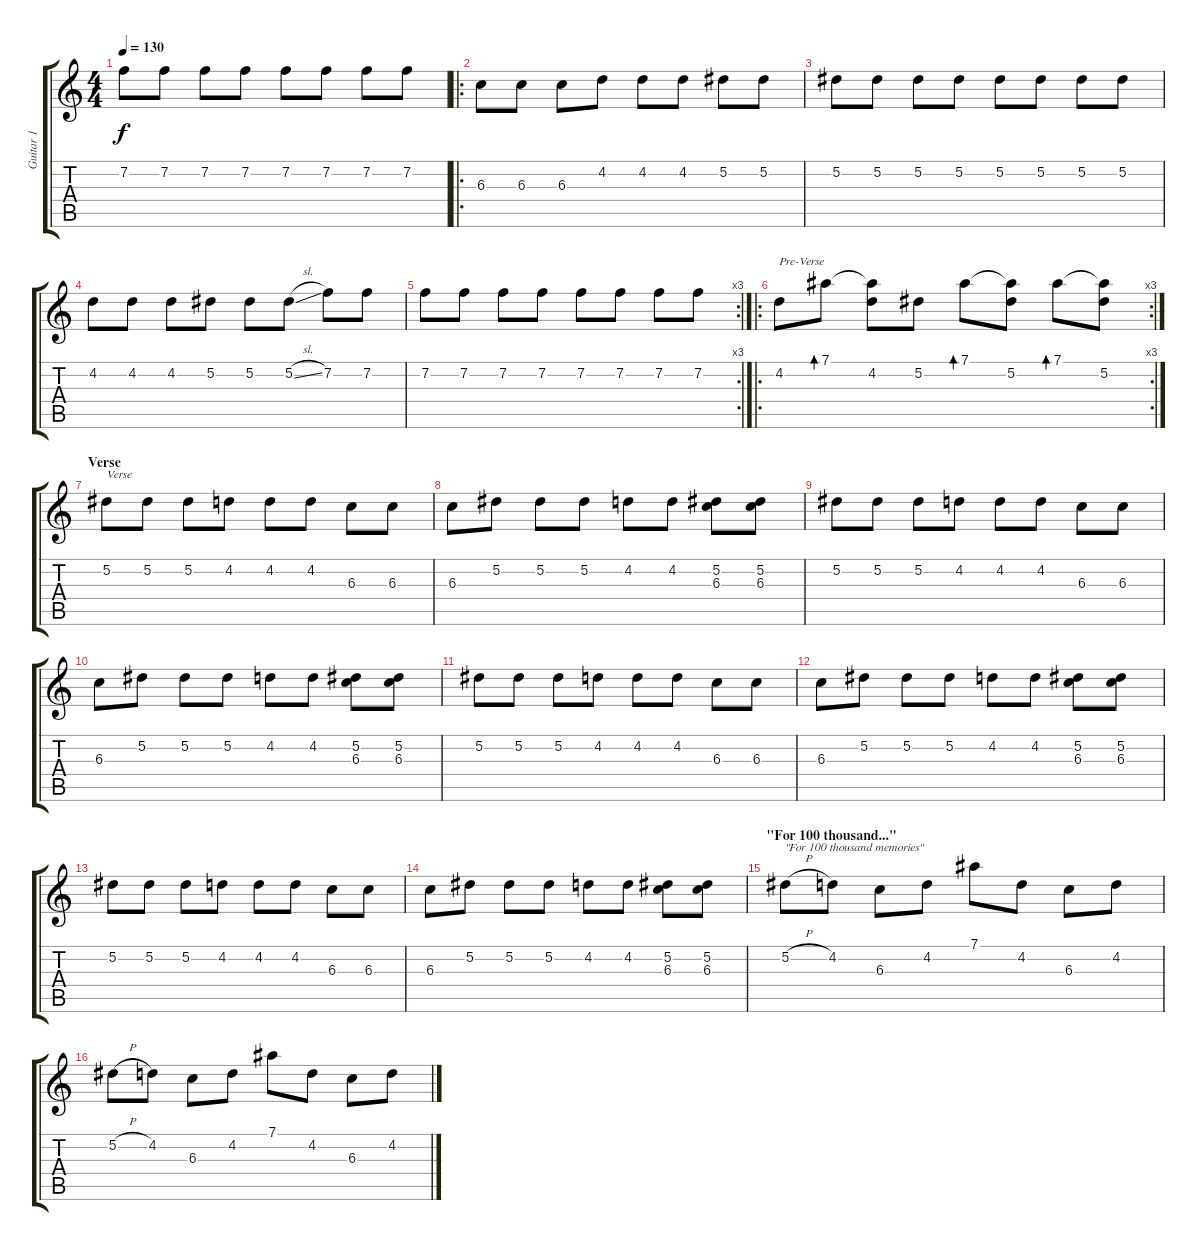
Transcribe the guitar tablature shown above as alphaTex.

\track ("Guitar 1" "Guitar 1") {instrument overdrivenguitar}
\staff {score tabs}
\tuning (Eb4 Bb3 Gb3 Db3 Ab2 Eb2) {hide}
\ts (4 4)
\tempo 130
\clef g2
\ks c
7.2.8{dy f} 7.2.8 7.2.8 7.2.8 7.2.8 7.2.8 7.2.8 7.2.8 |
\ro
6.3.8 6.3.8 6.3.8 4.2.8 4.2.8 4.2.8 5.2.8 5.2.8 |
5.2.8 5.2.8 5.2.8 5.2.8 5.2.8 5.2.8 5.2.8 5.2.8 |
4.2.8 4.2.8 4.2.8 5.2.8 5.2.8 5.2{sl}.8 7.2.8 7.2.8 |
\rc 3
7.2.8 7.2.8 7.2.8 7.2.8 7.2.8 7.2.8 7.2.8 7.2.8 |
\ro
\rc 3
4.2.8{txt "Pre-Verse"} 7.1.8{bd 60} (7.1{t} 4.2).8 5.2.8 7.1.8{bd 60} (7.1{t} 5.2).8 7.1.8{bd 60} (7.1{t} 5.2).8 |
\section ("" "Verse")
5.2.8{txt "Verse"} 5.2.8 5.2.8 4.2.8 4.2.8 4.2.8 6.3.8 6.3.8 |
6.3.8 5.2.8 5.2.8 5.2.8 4.2.8 4.2.8 (5.2 6.3).8 (5.2 6.3).8 |
5.2.8 5.2.8 5.2.8 4.2.8 4.2.8 4.2.8 6.3.8 6.3.8 |
6.3.8 5.2.8 5.2.8 5.2.8 4.2.8 4.2.8 (5.2 6.3).8 (5.2 6.3).8 |
5.2.8 5.2.8 5.2.8 4.2.8 4.2.8 4.2.8 6.3.8 6.3.8 |
6.3.8 5.2.8 5.2.8 5.2.8 4.2.8 4.2.8 (5.2 6.3).8 (5.2 6.3).8 |
5.2.8 5.2.8 5.2.8 4.2.8 4.2.8 4.2.8 6.3.8 6.3.8 |
6.3.8 5.2.8 5.2.8 5.2.8 4.2.8 4.2.8 (5.2 6.3).8 (5.2 6.3).8 |
\section ("" "\"For 100 thousand...\"")
5.2{h}.8{txt "\"For 100 thousand memories\""} 4.2.8 6.3.8 4.2.8 7.1.8 4.2.8 6.3.8 4.2.8 |
5.2{h}.8 4.2.8 6.3.8 4.2.8 7.1.8 4.2.8 6.3.8 4.2.8
